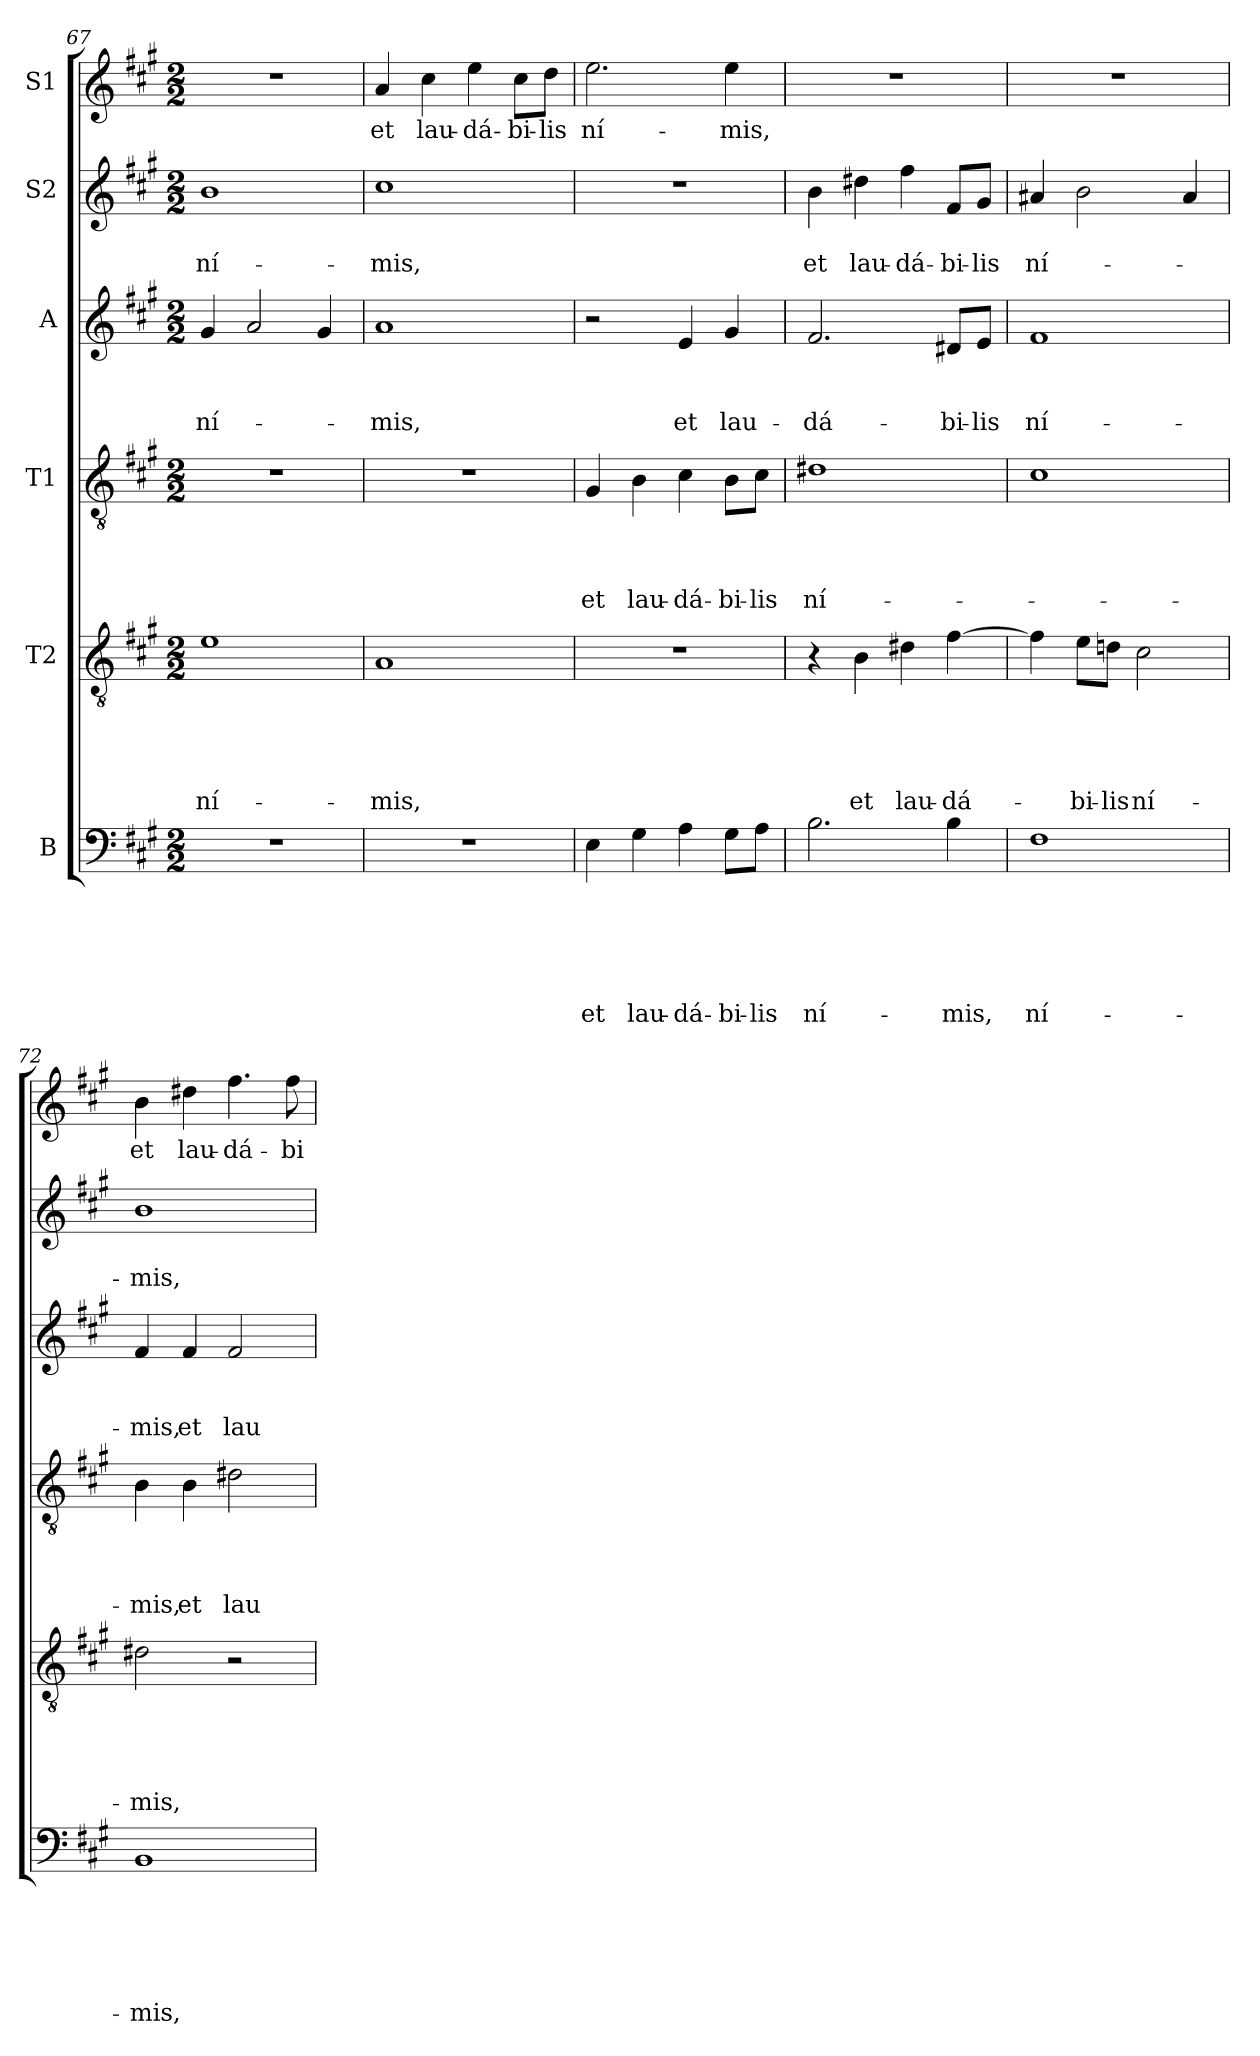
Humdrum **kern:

**kern	**text	**text	**text	**text	**text	**text	**kern	**text	**text	**text	**text	**text	**kern	**text	**text	**text	**text	**kern	**text	**text	**text	**kern	**text	**text	**kern	**text
*part6	*part6	*part6	*part6	*part6	*part6	*part6	*part5	*part5	*part5	*part5	*part5	*part5	*part4	*part4	*part4	*part4	*part4	*part3	*part3	*part3	*part3	*part2	*part2	*part2	*part1	*part1
*staff6	*staff6	*staff6	*staff6	*staff6	*staff6	*staff6	*staff5	*staff5	*staff5	*staff5	*staff5	*staff5	*staff4	*staff4	*staff4	*staff4	*staff4	*staff3	*staff3	*staff3	*staff3	*staff2	*staff2	*staff2	*staff1	*staff1
*I"B	*	*	*	*	*	*	*I"T2	*	*	*	*	*	*I"T1	*	*	*	*	*I"A	*	*	*	*I"S2	*	*	*I"S1	*
*clefF4	*	*	*	*	*	*	*clefGv2	*	*	*	*	*	*clefGv2	*	*	*	*	*clefG2	*	*	*	*clefG2	*	*	*clefG2	*
*k[f#c#g#]	*	*	*	*	*	*	*k[f#c#g#]	*	*	*	*	*	*k[f#c#g#]	*	*	*	*	*k[f#c#g#]	*	*	*	*k[f#c#g#]	*	*	*k[f#c#g#]	*
*A:	*	*	*	*	*	*	*A:	*	*	*	*	*	*A:	*	*	*	*	*A:	*	*	*	*A:	*	*	*A:	*
*M2/2	*	*	*	*	*	*	*M2/2	*	*	*	*	*	*M2/2	*	*	*	*	*M2/2	*	*	*	*M2/2	*	*	*M2/2	*
=67	=67	=67	=67	=67	=67	=67	=67	=67	=67	=67	=67	=67	=67	=67	=67	=67	=67	=67	=67	=67	=67	=67	=67	=67	=67	=67
!	!	!	!	!	!	!	!	!	!	!	!	!LO:LY:b	!	!	!	!	!	!	!	!	!LO:LY:b	!	!	!LO:LY:b	!	!
1r	.	.	.	.	.	.	1e	.	.	.	.	ní-	1r	.	.	.	.	4g#/	.	.	ní-	1b	.	ní-	1r	.
.	.	.	.	.	.	.	.	.	.	.	.	.	.	.	.	.	.	2a/	.	.	.	.	.	.	.	.
.	.	.	.	.	.	.	.	.	.	.	.	.	.	.	.	.	.	4g#/	.	.	.	.	.	.	.	.
=68	=68	=68	=68	=68	=68	=68	=68	=68	=68	=68	=68	=68	=68	=68	=68	=68	=68	=68	=68	=68	=68	=68	=68	=68	=68	=68
!	!	!	!	!	!	!	!	!	!	!	!	!LO:LY:b	!	!	!	!	!	!	!	!	!LO:LY:b	!	!	!LO:LY:b	!	!LO:LY:b
1r	.	.	.	.	.	.	1A	.	.	.	.	-mis,	1r	.	.	.	.	1a	.	.	-mis,	1cc#	.	-mis,	4a/	et
!	!	!	!	!	!	!	!	!	!	!	!	!	!	!	!	!	!	!	!	!	!	!	!	!	!	!LO:LY:b
.	.	.	.	.	.	.	.	.	.	.	.	.	.	.	.	.	.	.	.	.	.	.	.	.	4cc#\	lau-
!	!	!	!	!	!	!	!	!	!	!	!	!	!	!	!	!	!	!	!	!	!	!	!	!	!	!LO:LY:b
.	.	.	.	.	.	.	.	.	.	.	.	.	.	.	.	.	.	.	.	.	.	.	.	.	4ee\	-dá-
!	!	!	!	!	!	!	!	!	!	!	!	!	!	!	!	!	!	!	!	!	!	!	!	!	!	!LO:LY:b
.	.	.	.	.	.	.	.	.	.	.	.	.	.	.	.	.	.	.	.	.	.	.	.	.	8cc#\L	-bi-
!	!	!	!	!	!	!	!	!	!	!	!	!	!	!	!	!	!	!	!	!	!	!	!	!	!	!LO:LY:b
.	.	.	.	.	.	.	.	.	.	.	.	.	.	.	.	.	.	.	.	.	.	.	.	.	8dd\J	-lis
!!LO:PB:g=z
=69	=69	=69	=69	=69	=69	=69	=69	=69	=69	=69	=69	=69	=69	=69	=69	=69	=69	=69	=69	=69	=69	=69	=69	=69	=69	=69
!	!	!	!	!	!	!LO:LY:b	!	!	!	!	!	!	!	!	!	!	!LO:LY:b	!	!	!	!	!	!	!	!	!LO:LY:b
4E\	.	.	.	.	.	et	1r	.	.	.	.	.	4G#/	.	.	.	et	2r	.	.	.	1r	.	.	2.ee\	ní-
!	!	!	!	!	!	!LO:LY:b	!	!	!	!	!	!	!	!	!	!	!LO:LY:b	!	!	!	!	!	!	!	!	!
4G#\	.	.	.	.	.	lau-	.	.	.	.	.	.	4B\	.	.	.	lau-	.	.	.	.	.	.	.	.	.
!	!	!	!	!	!	!LO:LY:b	!	!	!	!	!	!	!	!	!	!	!LO:LY:b	!	!	!	!LO:LY:b	!	!	!	!	!
4A\	.	.	.	.	.	-dá-	.	.	.	.	.	.	4c#\	.	.	.	-dá-	4e/	.	.	et	.	.	.	.	.
!	!	!	!	!	!	!LO:LY:b	!	!	!	!	!	!	!	!	!	!	!LO:LY:b	!	!	!	!LO:LY:b	!	!	!	!	!LO:LY:b
8G#\L	.	.	.	.	.	-bi-	.	.	.	.	.	.	8B\L	.	.	.	-bi-	4g#/	.	.	lau-	.	.	.	4ee\	-mis,
!	!	!	!	!	!	!LO:LY:b	!	!	!	!	!	!	!	!	!	!	!LO:LY:b	!	!	!	!	!	!	!	!	!
8A\J	.	.	.	.	.	-lis	.	.	.	.	.	.	8c#\J	.	.	.	-lis	.	.	.	.	.	.	.	.	.
=70	=70	=70	=70	=70	=70	=70	=70	=70	=70	=70	=70	=70	=70	=70	=70	=70	=70	=70	=70	=70	=70	=70	=70	=70	=70	=70
!	!	!	!	!	!	!LO:LY:b	!	!	!	!	!	!	!	!	!	!	!LO:LY:b	!	!	!	!LO:LY:b	!	!	!LO:LY:b	!	!
2.B\	.	.	.	.	.	ní-	4r	.	.	.	.	.	1d#X	.	.	.	ní-	2.f#/	.	.	-dá-	4b\	.	et	1r	.
!	!	!	!	!	!	!	!	!	!	!	!	!LO:LY:b	!	!	!	!	!	!	!	!	!	!	!	!LO:LY:b	!	!
.	.	.	.	.	.	.	4B\	.	.	.	.	et	.	.	.	.	.	.	.	.	.	4dd#i\	.	lau-	.	.
!	!	!	!	!	!	!	!	!	!	!	!	!LO:LY:b	!	!	!	!	!	!	!	!	!	!	!	!LO:LY:b	!	!
.	.	.	.	.	.	.	4d#X\	.	.	.	.	lau-	.	.	.	.	.	.	.	.	.	4ff#\	.	-dá-	.	.
!	!	!	!	!	!	!LO:LY:b	!	!	!	!	!	!LO:LY:b	!	!	!	!	!	!	!	!	!LO:LY:b	!	!	!LO:LY:b	!	!
4B\	.	.	.	.	.	-mis,	[4f#\	.	.	.	.	-dá-	.	.	.	.	.	8d#i/L	.	.	-bi-	8f#/L	.	-bi-	.	.
!	!	!	!	!	!	!	!	!	!	!	!	!	!	!	!	!	!	!	!	!	!LO:LY:b	!	!	!LO:LY:b	!	!
.	.	.	.	.	.	.	.	.	.	.	.	.	.	.	.	.	.	8e/J	.	.	-lis	8g#/J	.	-lis	.	.
=71	=71	=71	=71	=71	=71	=71	=71	=71	=71	=71	=71	=71	=71	=71	=71	=71	=71	=71	=71	=71	=71	=71	=71	=71	=71	=71
!	!	!	!	!	!	!LO:LY:b	!	!	!	!	!	!	!	!	!	!	!	!	!	!	!LO:LY:b	!	!	!LO:LY:b	!	!
1F#	.	.	.	.	.	ní-	4f#\]	.	.	.	.	.	1c#	.	.	.	.	1f#	.	.	ní-	4a#X/	.	ní-	1r	.
!	!	!	!	!	!	!	!	!	!	!	!	!LO:LY:b	!	!	!	!	!	!	!	!	!	!	!	!	!	!
.	.	.	.	.	.	.	8e\L	.	.	.	.	-bi-	.	.	.	.	.	.	.	.	.	2b\	.	.	.	.
!	!	!	!	!	!	!	!	!	!	!	!	!LO:LY:b	!	!	!	!	!	!	!	!	!	!	!	!	!	!
.	.	.	.	.	.	.	8dni\J	.	.	.	.	-lis	.	.	.	.	.	.	.	.	.	.	.	.	.	.
!	!	!	!	!	!	!	!	!	!	!	!	!LO:LY:b	!	!	!	!	!	!	!	!	!	!	!	!	!	!
.	.	.	.	.	.	.	2c#\	.	.	.	.	ní-	.	.	.	.	.	.	.	.	.	.	.	.	.	.
.	.	.	.	.	.	.	.	.	.	.	.	.	.	.	.	.	.	.	.	.	.	4a#/	.	.	.	.
=72	=72	=72	=72	=72	=72	=72	=72	=72	=72	=72	=72	=72	=72	=72	=72	=72	=72	=72	=72	=72	=72	=72	=72	=72	=72	=72
!	!	!	!	!	!	!LO:LY:b	!	!	!	!	!	!LO:LY:b	!	!	!	!	!LO:LY:b	!	!	!	!LO:LY:b	!	!	!LO:LY:b	!	!LO:LY:b
1BB	.	.	.	.	.	-mis,	2d#X\	.	.	.	.	-mis,	4B\	.	.	.	-mis,	4f#/	.	.	-mis,	1b	.	-mis,	4b\	et
!	!	!	!	!	!	!	!	!	!	!	!	!	!	!	!	!	!LO:LY:b	!	!	!	!LO:LY:b	!	!	!	!	!LO:LY:b
.	.	.	.	.	.	.	.	.	.	.	.	.	4B\	.	.	.	et	4f#/	.	.	et	.	.	.	4dd#X\	lau-
!	!	!	!	!	!	!	!	!	!	!	!	!	!	!	!	!	!LO:LY:b	!	!	!	!LO:LY:b	!	!	!	!	!LO:LY:b
.	.	.	.	.	.	.	2r	.	.	.	.	.	2d#i\	.	.	.	lau-	2f#/	.	.	lau-	.	.	.	4.ff#\	-dá-
!	!	!	!	!	!	!	!	!	!	!	!	!	!	!	!	!	!	!	!	!	!	!	!	!	!	!LO:LY:b
.	.	.	.	.	.	.	.	.	.	.	.	.	.	.	.	.	.	.	.	.	.	.	.	.	8ff#\	-bi-
=	=	=	=	=	=	=	=	=	=	=	=	=	=	=	=	=	=	=	=	=	=	=	=	=	=	=
*-	*-	*-	*-	*-	*-	*-	*-	*-	*-	*-	*-	*-	*-	*-	*-	*-	*-	*-	*-	*-	*-	*-	*-	*-	*-	*-
